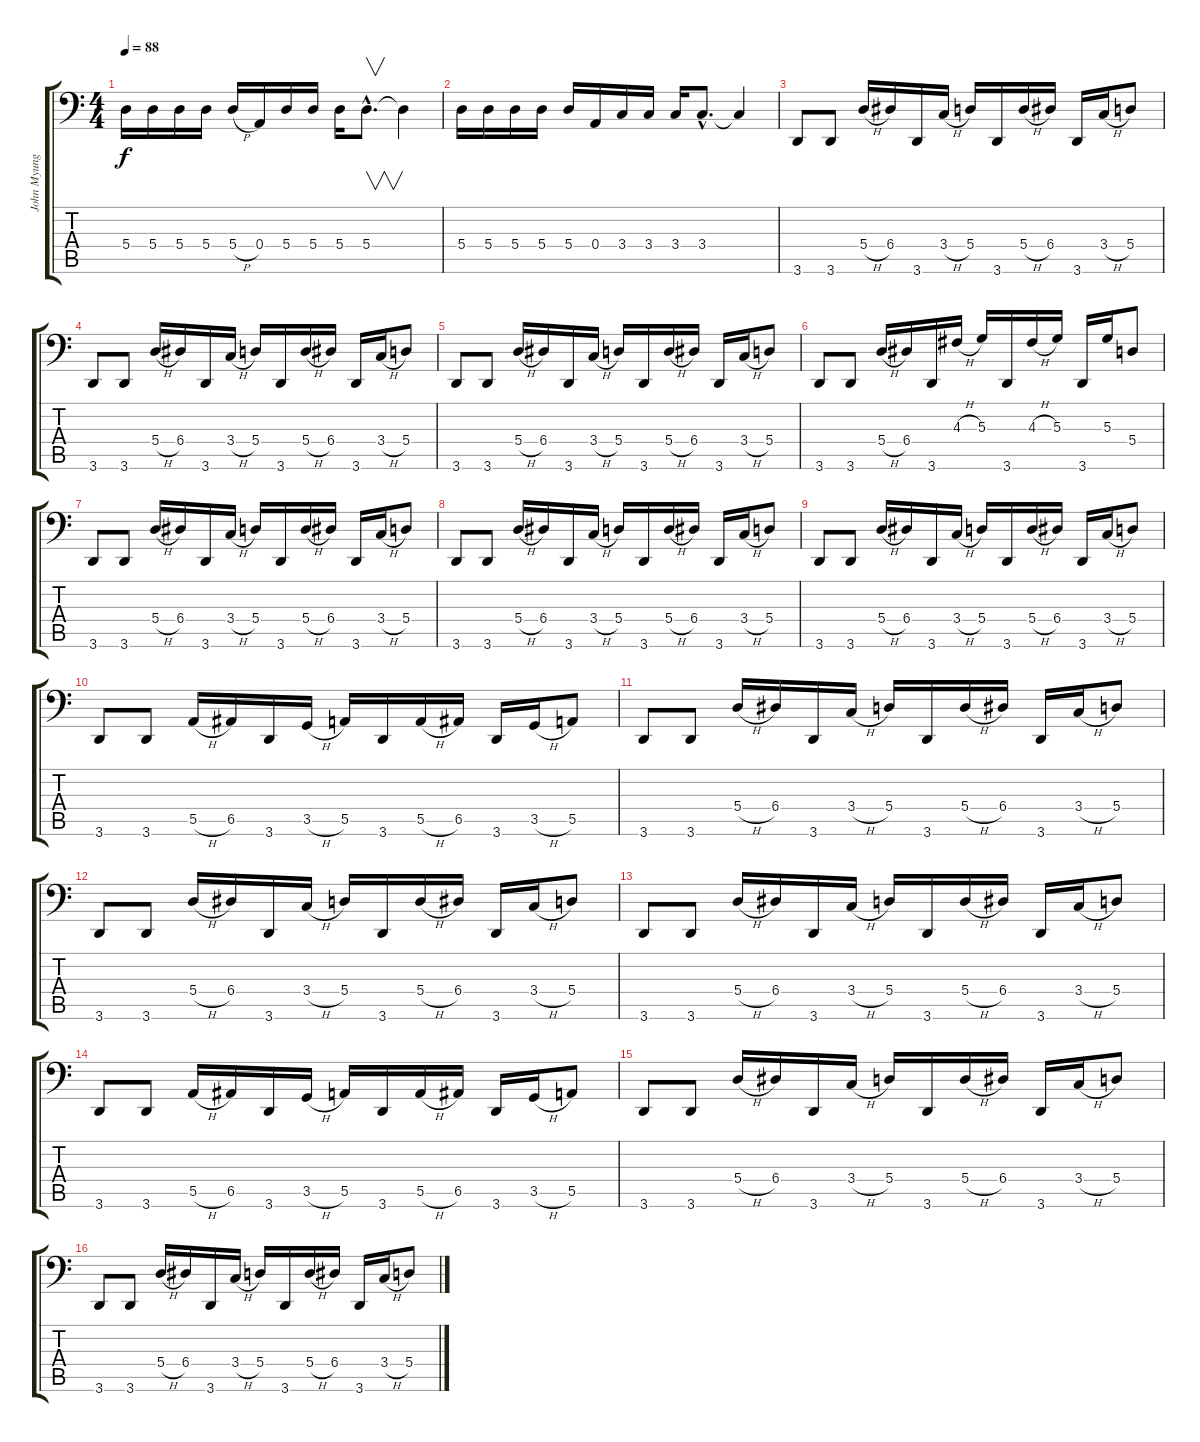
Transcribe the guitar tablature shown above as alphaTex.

\track ("John Myung - 6 Strings Bass" "John Myung") {instrument electricbassfinger}
\staff {score tabs}
\tuning (C3 G2 D2 A1 E1 B0) {hide}
\ts (4 4)
\tempo 88
\clef f4
\ks c
5.4.16{dy f} 5.4.16 5.4.16 5.4.16 5.4{h}.16 0.4.16 5.4.16 5.4.16 5.4.16 5.4{hac}.8{v d} 5.4{t}.4 |
5.4.16 5.4.16 5.4.16 5.4.16 5.4.16 0.4.16 3.4.16 3.4.16 3.4.16 3.4{hac}.8{d} 3.4{t}.4 |
3.6.8 3.6.8 5.4{h}.16 6.4.16 3.6.16 3.4{h}.16 5.4.16 3.6.16 5.4{h}.16 6.4.16 3.6.16 3.4{h}.16 5.4.8 |
3.6.8 3.6.8 5.4{h}.16 6.4.16 3.6.16 3.4{h}.16 5.4.16 3.6.16 5.4{h}.16 6.4.16 3.6.16 3.4{h}.16 5.4.8 |
3.6.8 3.6.8 5.4{h}.16 6.4.16 3.6.16 3.4{h}.16 5.4.16 3.6.16 5.4{h}.16 6.4.16 3.6.16 3.4{h}.16 5.4.8 |
3.6.8 3.6.8 5.4{h}.16 6.4.16 3.6.16 4.3{h}.16 5.3.16 3.6.16 4.3{h}.16 5.3.16 3.6.16 5.3.16 5.4.8 |
3.6.8 3.6.8 5.4{h}.16 6.4.16 3.6.16 3.4{h}.16 5.4.16 3.6.16 5.4{h}.16 6.4.16 3.6.16 3.4{h}.16 5.4.8 |
3.6.8 3.6.8 5.4{h}.16 6.4.16 3.6.16 3.4{h}.16 5.4.16 3.6.16 5.4{h}.16 6.4.16 3.6.16 3.4{h}.16 5.4.8 |
3.6.8 3.6.8 5.4{h}.16 6.4.16 3.6.16 3.4{h}.16 5.4.16 3.6.16 5.4{h}.16 6.4.16 3.6.16 3.4{h}.16 5.4.8 |
3.6.8 3.6.8 5.5{h}.16 6.5.16 3.6.16 3.5{h}.16 5.5.16 3.6.16 5.5{h}.16 6.5.16 3.6.16 3.5{h}.16 5.5.8 |
3.6.8 3.6.8 5.4{h}.16 6.4.16 3.6.16 3.4{h}.16 5.4.16 3.6.16 5.4{h}.16 6.4.16 3.6.16 3.4{h}.16 5.4.8 |
3.6.8 3.6.8 5.4{h}.16 6.4.16 3.6.16 3.4{h}.16 5.4.16 3.6.16 5.4{h}.16 6.4.16 3.6.16 3.4{h}.16 5.4.8 |
3.6.8 3.6.8 5.4{h}.16 6.4.16 3.6.16 3.4{h}.16 5.4.16 3.6.16 5.4{h}.16 6.4.16 3.6.16 3.4{h}.16 5.4.8 |
3.6.8 3.6.8 5.5{h}.16 6.5.16 3.6.16 3.5{h}.16 5.5.16 3.6.16 5.5{h}.16 6.5.16 3.6.16 3.5{h}.16 5.5.8 |
3.6.8 3.6.8 5.4{h}.16 6.4.16 3.6.16 3.4{h}.16 5.4.16 3.6.16 5.4{h}.16 6.4.16 3.6.16 3.4{h}.16 5.4.8 |
3.6.8 3.6.8 5.4{h}.16 6.4.16 3.6.16 3.4{h}.16 5.4.16 3.6.16 5.4{h}.16 6.4.16 3.6.16 3.4{h}.16 5.4.8
